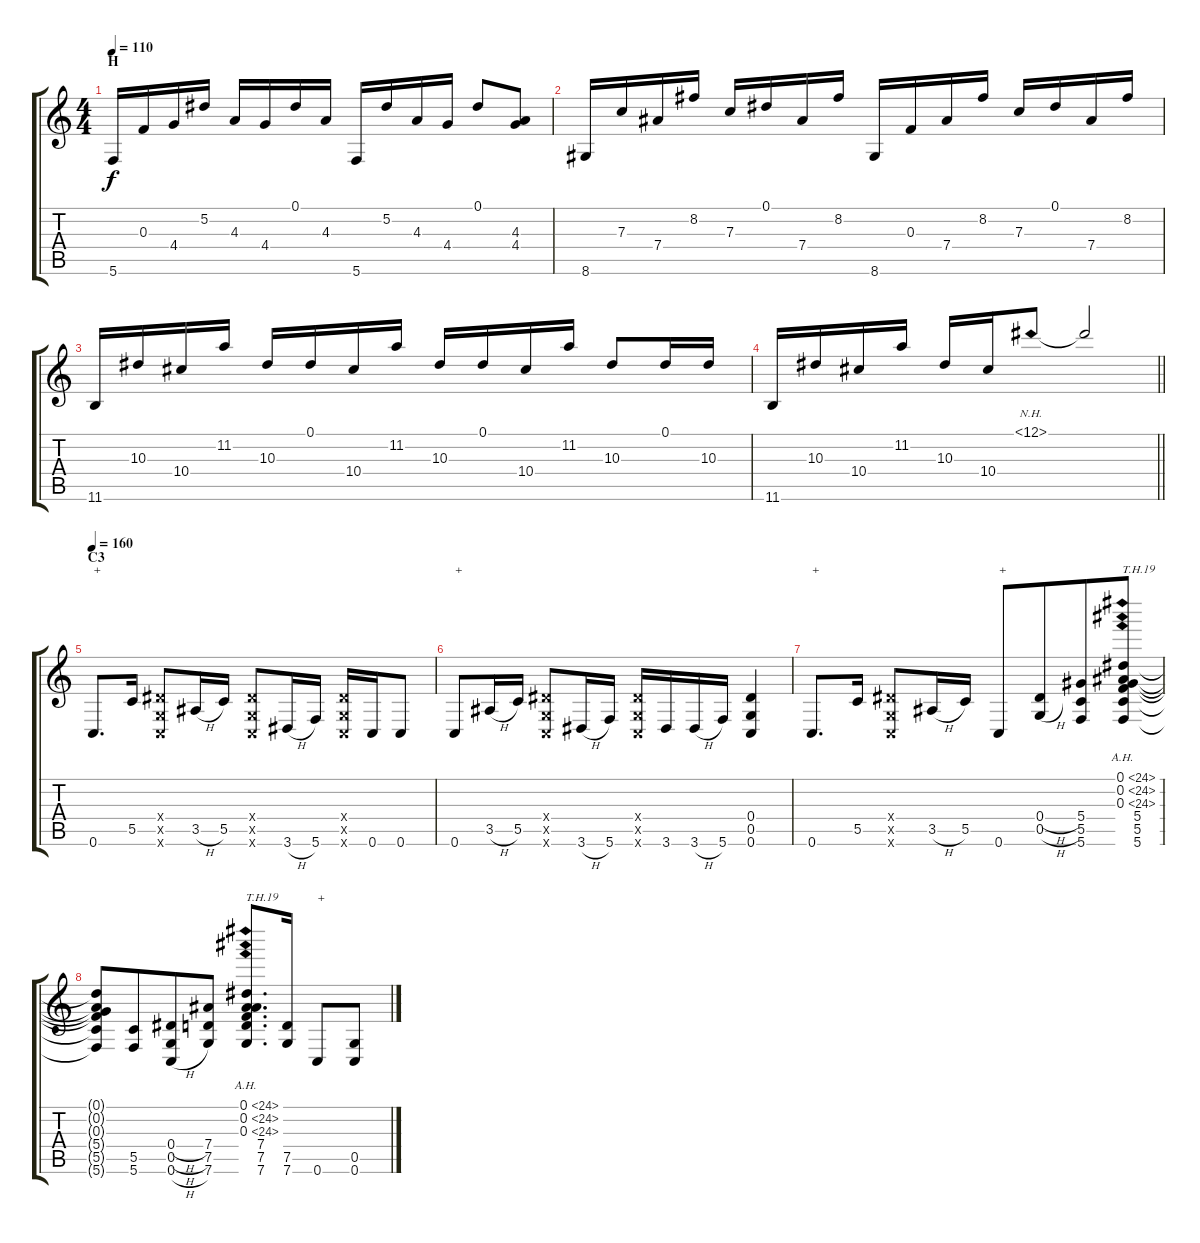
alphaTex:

\track "" {instrument acousticguitarsteel}
\staff {score tabs}
\tuning (Eb4 Bb3 F3 Eb3 G2 C2) {hide}
\ts (4 4)
\section ("" "H")
\tempo 110
\clef g2
\ks c
5.6.16{dy f} 0.3.16 4.4.16 5.2.16 4.3.16{beam Up} 4.4.16{beam Up} 0.1.16{beam Up} 4.3.16{beam Up} 5.6.16 5.2.16 4.3.16 4.4.16 0.1.8{beam Up} (4.3 4.4).8{beam Up} |
8.6.16 7.3.16 7.4.16 8.2.16 7.3.16{beam Up} 0.1.16{beam Up} 7.4.16{beam Up} 8.2.16{beam Up} 8.6.16 0.3.16 7.4.16 8.2.16 7.3.16{beam Up} 0.1.16{beam Up} 7.4.16{beam Up} 8.2.16{beam Up} |
11.6.16{beam Up} 10.3.16{beam Up} 10.4.16{beam Up} 11.2.16{beam Up} 10.3.16{beam Up} 0.1.16{beam Up} 10.4.16{beam Up} 11.2.16{beam Up} 10.3.16{beam Up} 0.1.16{beam Up} 10.4.16{beam Up} 11.2.16{beam Up} 10.3.8{beam Up} 0.1.16{beam Up} 10.3.16{beam Up} |
\barLineRight lightlight
11.6.16{beam Up} 10.3.16{beam Up} 10.4.16{beam Up} 11.2.16{beam Up} 10.3.16{beam Up} 10.4.16{beam Up} 12.1{nh}.8{beam Up} 12.1{t}.2{beam Up} |
\section ("" "C3")
\tempo 160
0.6.8{d txt "+"} 5.5.16 (0.4{x} 0.5{x} 0.6{x}).8 3.5{h}.16 5.5.16 (0.4{x} 0.5{x} 0.6{x}).8 3.6{h}.16 5.6.16 (0.4{x} 0.5{x} 0.6{x}).16 0.6.16 0.6.8 |
0.6.8{txt "+"} 3.5{h}.16 5.5.16 (0.4{x} 0.5{x} 0.6{x}).8 3.6{h}.16 5.6.16 (0.4{x} 0.5{x} 0.6{x}).16 3.6.16 3.6{h}.16 5.6.16 (0.4 0.5 0.6).4 |
0.6.8{d txt "+"} 5.5.16 (0.4{x} 0.5{x} 0.6{x}).8 3.5{h}.16 5.5.16 0.6.8{txt "+"} (0.4{h} 0.5{h}).8{beam merge} (5.4 5.5 5.6).8 (0.1{ah 24} 0.2{ah 24} 0.3{ah 24} 5.4 5.5 5.6).8{txt "T.H.19"} |
(0.1{t} 0.2{t} 0.3{t} 5.4{t} 5.5{t} 5.6{t}).8 (5.5 5.6).8{beam merge} (0.4{h} 0.5{h} 0.6{h}).8 (7.4 7.5 7.6).8 (0.1{ah 24} 0.2{ah 24} 0.3{ah 24} 7.4 7.5 7.6).8{d txt "T.H.19"} (7.5 7.6).16 0.6.8{txt "+"} (0.5 0.6).8
